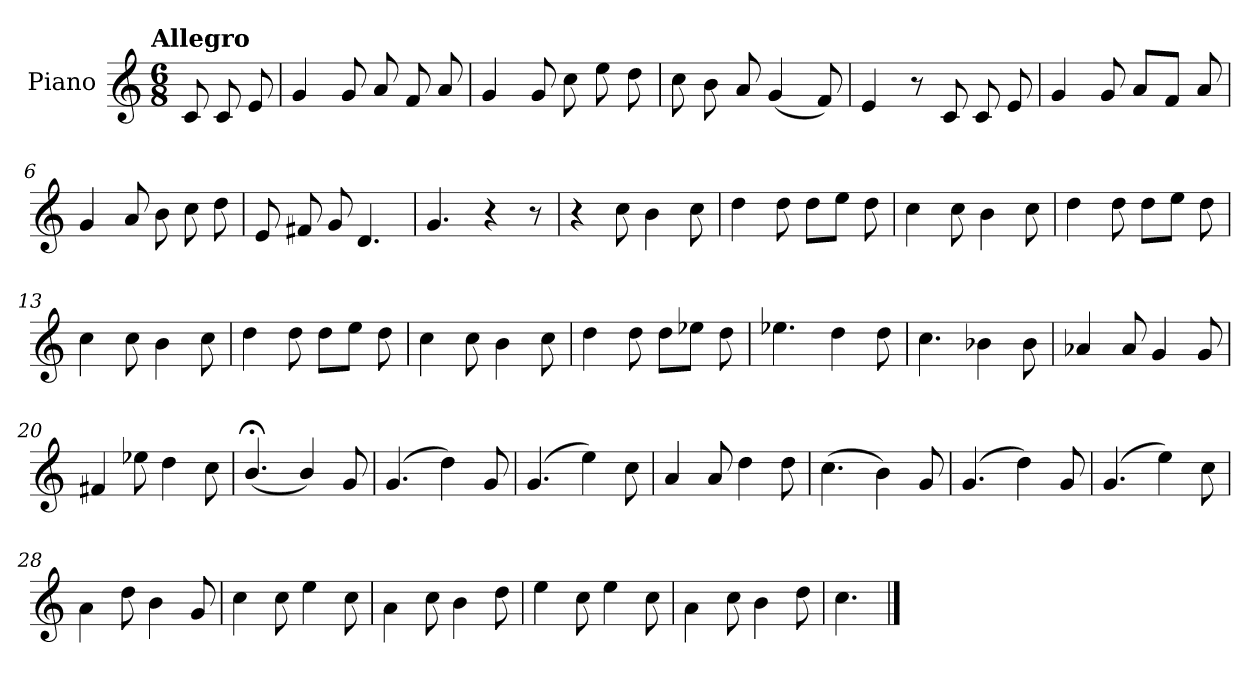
**kern
*part1
*staff1
*I"Piano
*I'Pno.
*clefG2
*k[]
!!LO:TX:omd:t=Allegro
*M6/8
*MM144
=
8c/
8c/
8e/
=1
4g/
8g/
8a/
8f/
8a/
=2
4g/
8g/
8cc\
8ee\
8dd\
=3
8cc\
8b\
8a/
(<4g/
8f/)
=4
4e/
8r
8c/
8c/
8e/
!!LO:LB:g=z
=5
4g/
8g/
8a/L
8f/J
8a/
=6
4g/
8a/
8b\
8cc\
8dd\
=7
8e/
8f#X/
8g/
4.d/
=8
4.g/
4r
8r
=9
4r
8cc\
4b\
8cc\
=10
4dd\
8dd\
8dd\L
8ee\J
8dd\
!!LO:LB:g=z
=11
4cc\
8cc\
4b\
8cc\
=12
4dd\
8dd\
8dd\L
8ee\J
8dd\
=13
4cc\
8cc\
4b\
8cc\
=14
4dd\
8dd\
8dd\L
8ee\J
8dd\
=15
4cc\
8cc\
4b\
8cc\
!!LO:LB:g=z
=16
4dd\
8dd\
8dd\L
8ee-X\J
8dd\
=17
4.ee-X\
4dd\
8dd\
=18
4.cc\
4b-X\
8b-\
=19
4a-X/
8a-/
4g/
8g/
=20
4f#X/
8ee-X\
4dd\
8cc\
!!LO:LB:g=z
=21
(<4.b;</
4b/)
8g/
=22
(>4.g/
4dd\)
8g/
=23
(>4.g/
4ee\)
8cc\
=24
4a/
8a/
4dd\
8dd\
=25
(>4.cc\
4b\)
8g/
=26
(>4.g/
4dd\)
8g/
=27
(>4.g/
4ee\)
8cc\
!!LO:LB:g=z
=28
4a\
8dd\
4b\
8g/
=29
4cc\
8cc\
4ee\
8cc\
=30
4a\
8cc\
4b\
8dd\
=31
4ee\
8cc\
4ee\
8cc\
=32
4a\
8cc\
4b\
8dd\
=33
4.cc\
==
*-
